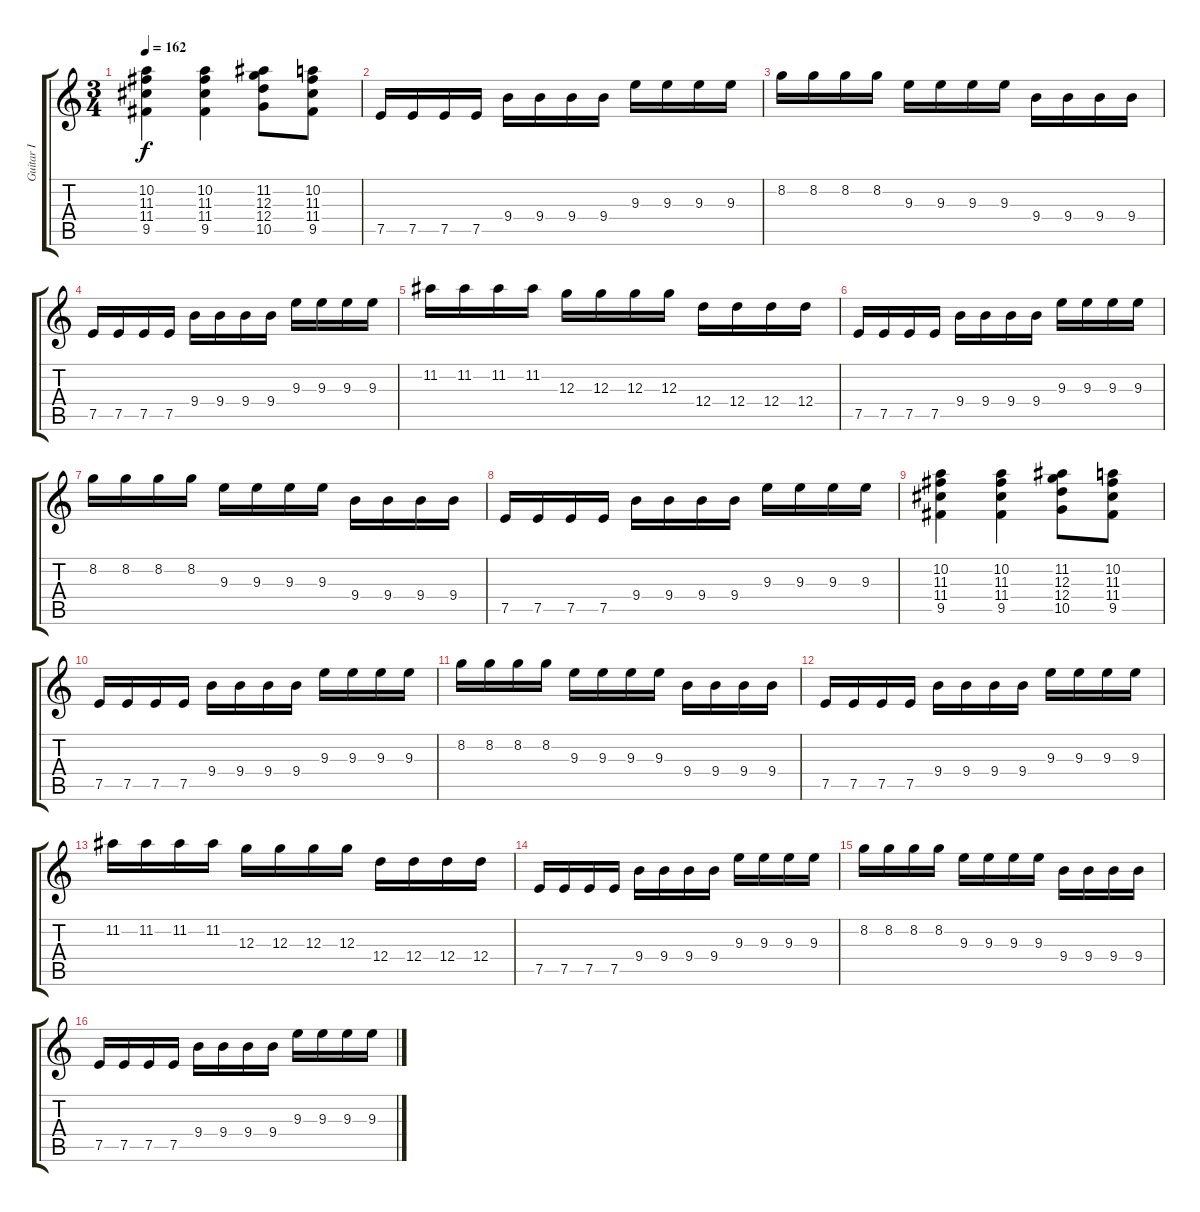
\track ("Guitar I" "Guitar I") {instrument distortionguitar}
\staff {score tabs}
\tuning (E4 B3 G3 D3 A2 E2) {hide}
\ts (3 4)
\tempo 162
\clef g2
\ks c
(10.2 11.3 11.4 9.5).4{dy f} (10.2 11.3 11.4 9.5).4 (11.2 12.3 12.4 10.5).8 (10.2 11.3 11.4 9.5).8 |
7.5.16 7.5.16 7.5.16 7.5.16 9.4.16 9.4.16 9.4.16 9.4.16 9.3.16 9.3.16 9.3.16 9.3.16 |
8.2.16 8.2.16 8.2.16 8.2.16 9.3.16 9.3.16 9.3.16 9.3.16 9.4.16 9.4.16 9.4.16 9.4.16 |
7.5.16 7.5.16 7.5.16 7.5.16 9.4.16 9.4.16 9.4.16 9.4.16 9.3.16 9.3.16 9.3.16 9.3.16 |
11.2.16 11.2.16 11.2.16 11.2.16 12.3.16 12.3.16 12.3.16 12.3.16 12.4.16 12.4.16 12.4.16 12.4.16 |
7.5.16 7.5.16 7.5.16 7.5.16 9.4.16 9.4.16 9.4.16 9.4.16 9.3.16 9.3.16 9.3.16 9.3.16 |
8.2.16 8.2.16 8.2.16 8.2.16 9.3.16 9.3.16 9.3.16 9.3.16 9.4.16 9.4.16 9.4.16 9.4.16 |
7.5.16 7.5.16 7.5.16 7.5.16 9.4.16 9.4.16 9.4.16 9.4.16 9.3.16 9.3.16 9.3.16 9.3.16 |
(10.2 11.3 11.4 9.5).4 (10.2 11.3 11.4 9.5).4 (11.2 12.3 12.4 10.5).8 (10.2 11.3 11.4 9.5).8 |
7.5.16 7.5.16 7.5.16 7.5.16 9.4.16 9.4.16 9.4.16 9.4.16 9.3.16 9.3.16 9.3.16 9.3.16 |
8.2.16 8.2.16 8.2.16 8.2.16 9.3.16 9.3.16 9.3.16 9.3.16 9.4.16 9.4.16 9.4.16 9.4.16 |
7.5.16 7.5.16 7.5.16 7.5.16 9.4.16 9.4.16 9.4.16 9.4.16 9.3.16 9.3.16 9.3.16 9.3.16 |
11.2.16 11.2.16 11.2.16 11.2.16 12.3.16 12.3.16 12.3.16 12.3.16 12.4.16 12.4.16 12.4.16 12.4.16 |
7.5.16 7.5.16 7.5.16 7.5.16 9.4.16 9.4.16 9.4.16 9.4.16 9.3.16 9.3.16 9.3.16 9.3.16 |
8.2.16 8.2.16 8.2.16 8.2.16 9.3.16 9.3.16 9.3.16 9.3.16 9.4.16 9.4.16 9.4.16 9.4.16 |
7.5.16 7.5.16 7.5.16 7.5.16 9.4.16 9.4.16 9.4.16 9.4.16 9.3.16 9.3.16 9.3.16 9.3.16
